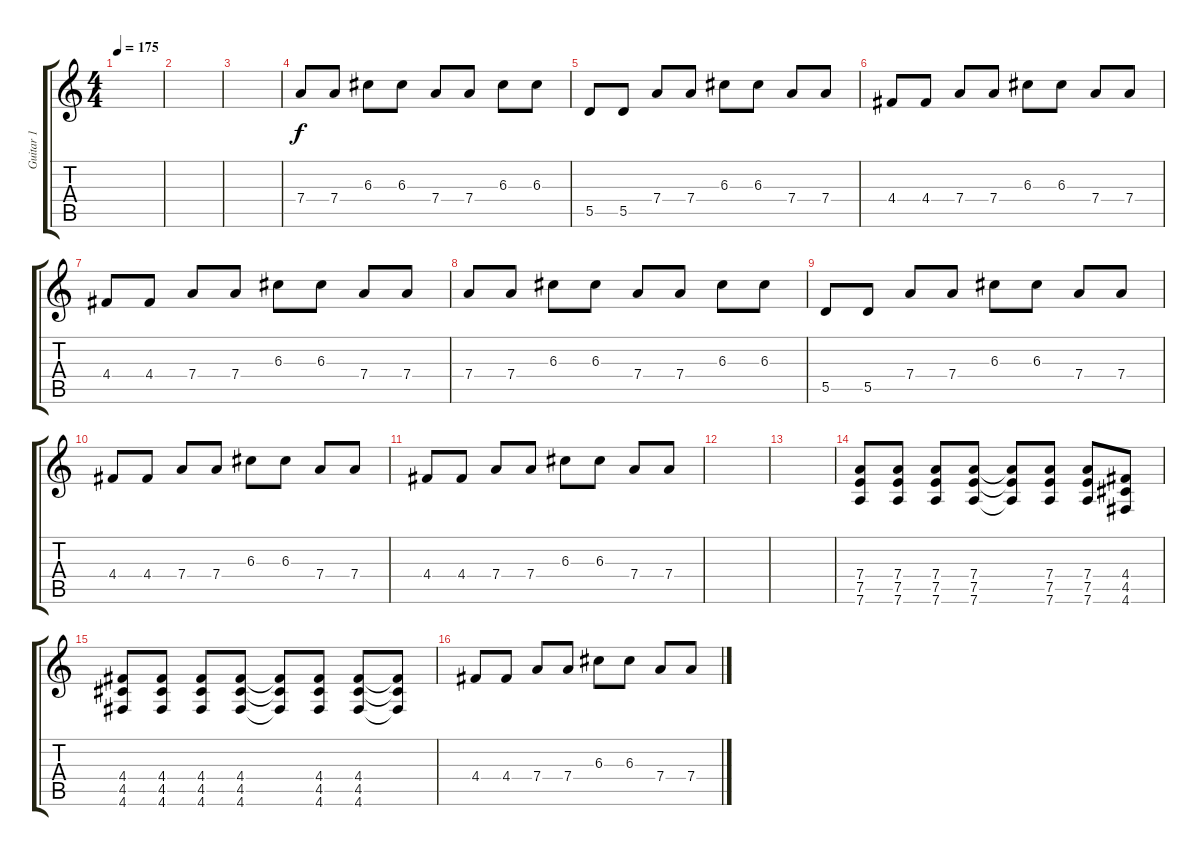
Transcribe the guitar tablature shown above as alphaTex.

\track ("Guitar 1" "Guitar 1") {instrument overdrivenguitar}
\staff {score tabs}
\tuning (E4 B3 G3 D3 A2 D2) {hide}
\ts (4 4)
\tempo 175
\clef g2
\ks c
|
|
|
7.4.8 7.4.8 6.3.8 6.3.8 7.4.8 7.4.8 6.3.8 6.3.8 |
5.5.8 5.5.8 7.4.8 7.4.8 6.3.8 6.3.8 7.4.8 7.4.8 |
4.4.8 4.4.8 7.4.8 7.4.8 6.3.8 6.3.8 7.4.8 7.4.8 |
4.4.8 4.4.8 7.4.8 7.4.8 6.3.8 6.3.8 7.4.8 7.4.8 |
7.4.8 7.4.8 6.3.8 6.3.8 7.4.8 7.4.8 6.3.8 6.3.8 |
5.5.8 5.5.8 7.4.8 7.4.8 6.3.8 6.3.8 7.4.8 7.4.8 |
4.4.8 4.4.8 7.4.8 7.4.8 6.3.8 6.3.8 7.4.8 7.4.8 |
4.4.8 4.4.8 7.4.8 7.4.8 6.3.8 6.3.8 7.4.8 7.4.8 |
|
|
(7.4 7.5 7.6).8 (7.4 7.5 7.6).8 (7.4 7.5 7.6).8 (7.4 7.5 7.6).8 (7.4{t} 7.5{t} 7.6{t}).8 (7.4 7.5 7.6).8 (7.4 7.5 7.6).8 (4.4 4.5 4.6).8 |
(4.4 4.5 4.6).8 (4.4 4.5 4.6).8 (4.4 4.5 4.6).8 (4.4 4.5 4.6).8 (4.4{t} 4.5{t} 4.6{t}).8 (4.4 4.5 4.6).8 (4.4 4.5 4.6).8 (4.4{t} 4.5{t} 4.6{t}).8 |
4.4.8 4.4.8 7.4.8 7.4.8 6.3.8 6.3.8 7.4.8 7.4.8
